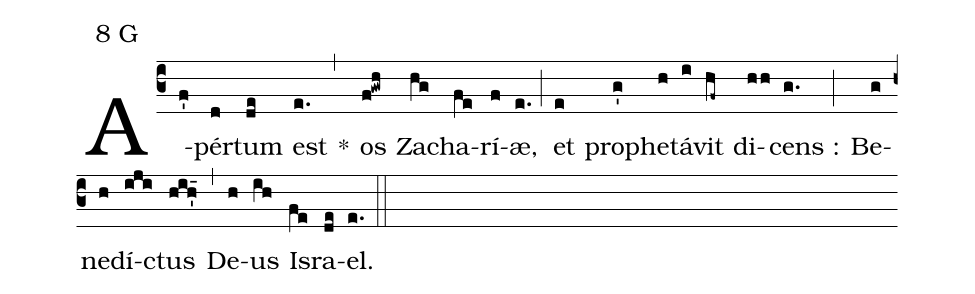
mode:8 G;
%%
(c3) A(f')pér(d)tum(de) est(e.) *(,) os(f!gwh) Za(hg)cha(fe)rí(f)æ,(e.) (;) et(e) pro(g')phe(h)tá(i)vit(hf~) di(hh)cens :(g.) (;) Be(g)ne(h)dí(iji)ctus(hih'_15) (,) De(h)us(ih) Is(fe)ra(de)el.(e.) (::)
